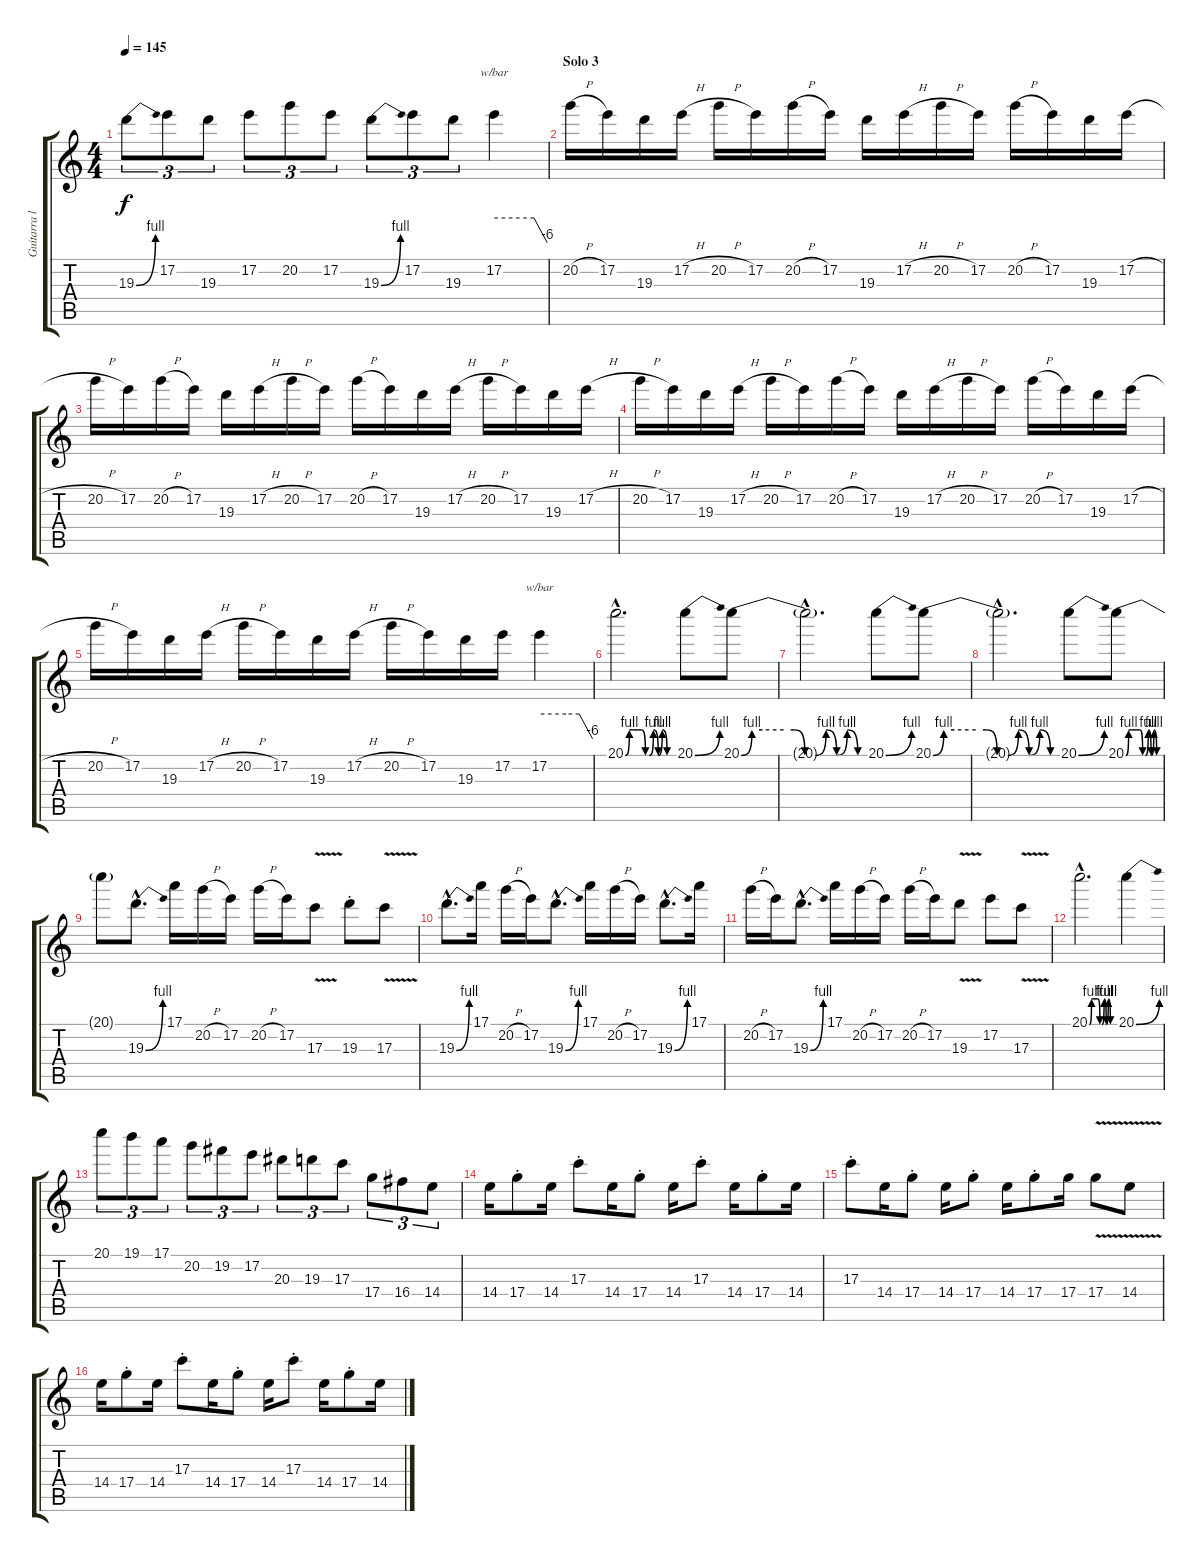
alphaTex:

\track ("Guitarra líder" "Guitarra l") {instrument distortionguitar}
\staff {score tabs}
\tuning (E4 B3 G3 D3 A2 E2) {hide}
\ts (4 4)
\tempo 145
\clef g2
\ks c
19.3{be (bend 0 0 60 4)}.8{tu (3 2) dy f} 17.2.8{tu (3 2)} 19.3.8{tu (3 2)} 17.2.8{tu (3 2)} 20.2.8{tu (3 2)} 17.2.8{tu (3 2)} 19.3{be (bend 0 0 60 4)}.8{tu (3 2)} 17.2.8{tu (3 2)} 19.3.8{tu (3 2)} 17.2.4{tbe (custom default 0 0 45 0 60 -24)} |
\section ("" "Solo 3")
20.2{h}.16 17.2.16 19.3.16 17.2{h}.16 20.2{h}.16 17.2.16 20.2{h}.16 17.2.16 19.3.16 17.2{h}.16 20.2{h}.16 17.2.16 20.2{h}.16 17.2.16 19.3.16 17.2{h}.16 |
20.2{h}.16 17.2.16 20.2{h}.16 17.2.16 19.3.16 17.2{h}.16 20.2{h}.16 17.2.16 20.2{h}.16 17.2.16 19.3.16 17.2{h}.16 20.2{h}.16 17.2.16 19.3.16 17.2{h}.16 |
20.2{h}.16 17.2.16 19.3.16 17.2{h}.16 20.2{h}.16 17.2.16 20.2{h}.16 17.2.16 19.3.16 17.2{h}.16 20.2{h}.16 17.2.16 20.2{h}.16 17.2.16 19.3.16 17.2{h}.16 |
20.2{h}.16 17.2.16 19.3.16 17.2{h}.16 20.2{h}.16 17.2.16 19.3.16 17.2{h}.16 20.2{h}.16 17.2.16 19.3.16 17.2.16 17.2.4{tbe (custom default 0 0 30 0 45 0 60 -24)} |
20.1{be (custom 0 0 5 4 10 4 15 4 20 4 25 0 30 0 35 4 41 0 46 4 52 0 60 0) hac}.2{d} 20.1{be (bend 0 0 60 4)}.8 20.1{be (custom 0 0 5 4 10 4 20 4 25 4 30 0 35 0 40 4 45 0 50 4 55 0 60 0)}.8 |
20.1{hac t}.2{d} 20.1{be (bend 0 0 60 4)}.8 20.1{be (custom 0 0 5 4 10 4 20 4 25 4 30 0 35 0 40 4 45 0 50 4 55 0 60 0)}.8 |
20.1{hac t}.2{d} 20.1{be (bend 0 0 60 4)}.8 20.1{be (custom 0 0 5 4 10 4 20 4 25 4 30 0 35 0 40 4 45 0 50 4 55 0 60 0)}.8 |
20.1{t}.8 19.3{be (bend 0 0 60 4) hac}.8{d} 17.1.16 20.2{h}.16 17.2.16 20.2{h}.16 17.2.16 17.3{v}.8 19.3{st}.8 17.3{v}.8 |
19.3{be (bend 0 0 60 4) hac}.8{d} 17.1.16 20.2{h}.16 17.2.16 19.3{be (bend 0 0 60 4) hac}.8{d} 17.1.16 20.2{h}.16 17.2.16 19.3{be (bend 0 0 60 4) hac}.8{d} 17.1.16 |
20.2{h}.16 17.2.16 19.3{be (bend 0 0 60 4) hac}.8{d} 17.1.16 20.2{h}.16 17.2.16 20.2{h}.16 17.2.16 19.3{v}.8 17.2.8 17.3{v}.8 |
20.1{be (custom 0 0 5 4 20 4 25 0 30 0 35 4 40 0 45 4 50 0 60 0) hac}.2{d} 20.1{be (bend 0 0 60 4)}.4 |
20.1.8{tu (3 2)} 19.1.8{tu (3 2)} 17.1.8{tu (3 2)} 20.2.8{tu (3 2)} 19.2.8{tu (3 2)} 17.2.8{tu (3 2)} 20.3.8{tu (3 2)} 19.3.8{tu (3 2)} 17.3.8{tu (3 2)} 17.4.8{tu (3 2)} 16.4.8{tu (3 2)} 14.4.8{tu (3 2)} |
14.4.16 17.4{st}.8 14.4.16 17.3{st}.8 14.4.16 17.4{st}.8 14.4.16 17.3{st}.8 14.4.16 17.4{st}.8 14.4.16 |
17.3{st}.8 14.4.16 17.4{st}.8 14.4.16 17.4{st}.8 14.4.16 17.4{st}.8 17.4.16 17.4{v}.8 14.4{v}.8 |
14.4.16 17.4{st}.8 14.4.16 17.3{st}.8 14.4.16 17.4{st}.8 14.4.16 17.3{st}.8 14.4.16 17.4{st}.8 14.4.16
